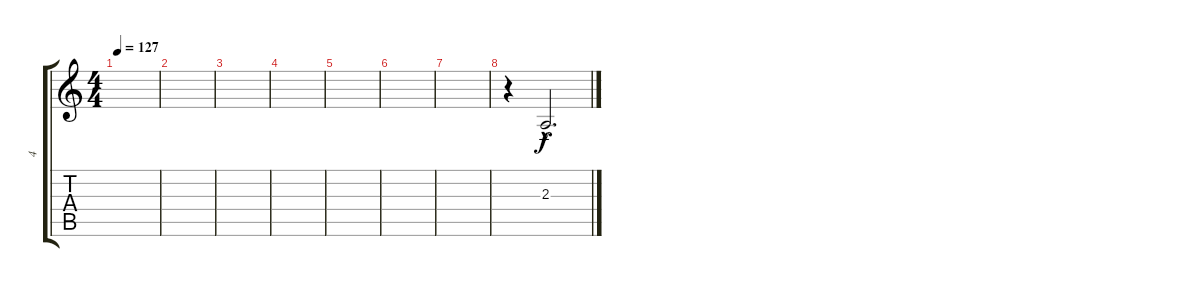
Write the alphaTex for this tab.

\track ("4" "4") {instrument reversecymbal}
\staff {score tabs}
\tuning (E4 B3 G3 D3 A2 E2) {hide}
\ts (4 4)
\tempo 127
\clef g2
\ks c
|
|
|
|
|
|
|
r.4 2.3{hac}.2{d}
